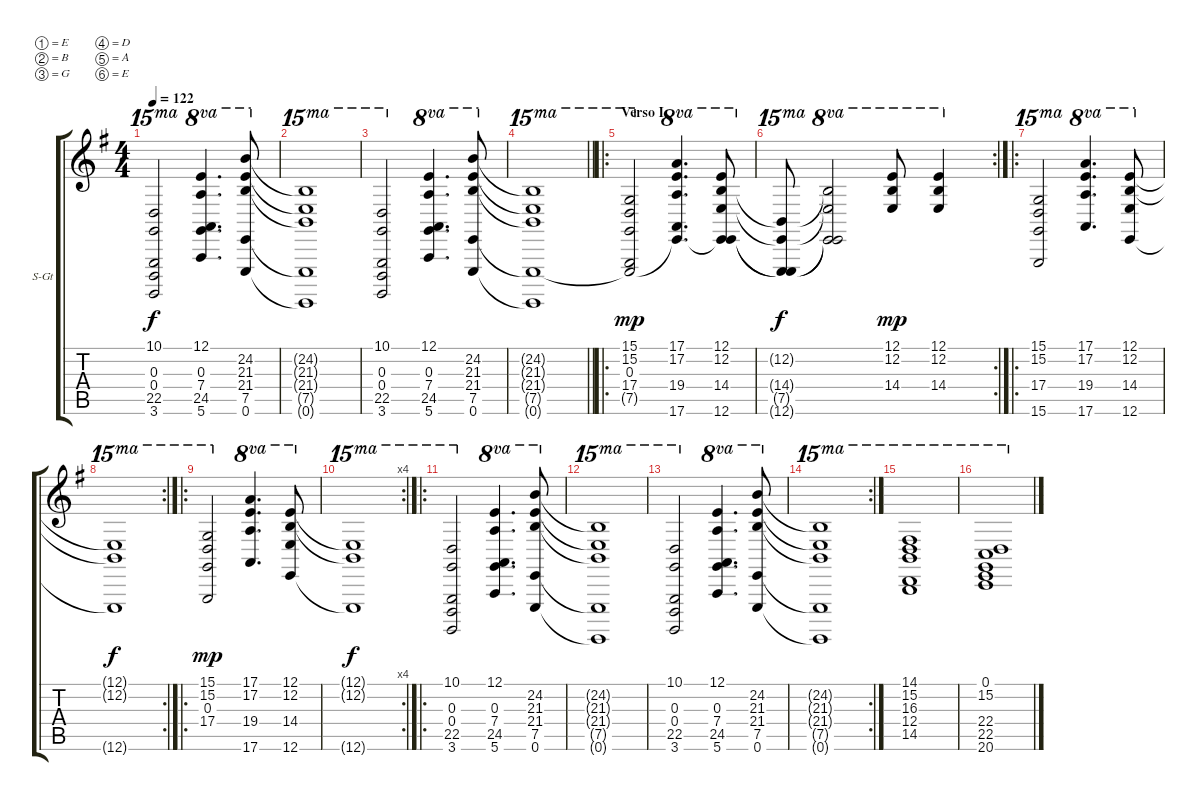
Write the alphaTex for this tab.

\bracketExtendMode groupsimilarinstruments
\firstSystemTrackNameOrientation horizontal
\otherSystemsTrackNameOrientation horizontal
\track ("Piano" "S-Gt") {instrument acousticgrandpiano}
\staff {score tabs}
\tuning (E3 B2 G2 D2 A1 E1)
\displaytranspose 12
\ts (4 4)
\tempo 122
\clef g2
\ks g
(10.1 0.3 0.4 22.5 3.6).2{ot 15ma dy f} (12.1 0.3 7.4 24.5 5.6).4{d ot 8va} (24.2 21.3 21.4 7.5 0.6).8{ot 8va} |
(24.2{t} 21.3{t} 21.4{t} 7.5{t} 0.6{t}).1{ot 15ma} |
(10.1 0.3 0.4 22.5 3.6).2{ot 15ma} (12.1 0.3 7.4 24.5 5.6).4{d ot 8va} (24.2 21.3 21.4 7.5 0.6).8{ot 8va} |
\barLineRight lightlight
(24.2{t} 21.3{t} 21.4{t} 7.5{t} 0.6{t}).1{ot 15ma} |
\ro
\section ("" "Verso I")
(15.1 15.2 0.3 17.4 7.5{t}).2{ot 15ma dy mp} (17.1 17.2 19.4 17.6 7.5{t}).4{d ot 8va} (12.1 12.2 14.4 12.6 7.5{t}).8{ot 8va} |
\rc 2
(12.2{t} 14.4{t} 7.5{t} 12.6{t}).8{ot 15ma dy f} (12.2{t} 14.4{t} 7.5{t} 12.6{t}).2{ot 8va} (12.1 12.2 14.4).8{ot 8va dy mp} (12.1 12.2 14.4).4{ot 8va} |
\ro
(15.1 15.2 17.4 15.6).2{ot 15ma} (17.1 17.2 19.4 17.6).4{d ot 8va} (12.1 12.2 14.4 12.6).8{ot 8va} |
\rc 2
(12.1{t} 12.2{t} 12.6{t}).1{ot 15ma dy f} |
\ro
(15.1 15.2 0.3 17.4).2{ot 15ma dy mp} (17.1 17.2 19.4 17.6).4{d ot 8va} (12.1 12.2 14.4 12.6).8{ot 8va} |
\rc 4
(12.1{t} 12.2{t} 12.6{t}).1{ot 15ma dy f} |
\ro
(10.1 0.3 0.4 22.5 3.6).2{ot 15ma} (12.1 0.3 7.4 24.5 5.6).4{d ot 8va} (24.2 21.3 21.4 7.5 0.6).8{ot 8va} |
(24.2{t} 21.3{t} 21.4{t} 7.5{t} 0.6{t}).1{ot 15ma} |
(10.1 0.3 0.4 22.5 3.6).2{ot 15ma} (12.1 0.3 7.4 24.5 5.6).4{d ot 8va} (24.2 21.3 21.4 7.5 0.6).8{ot 8va} |
\rc 2
(24.2{t} 21.3{t} 21.4{t} 7.5{t} 0.6{t}).1{ot 15ma} |
(14.1 15.2 16.3 12.4 14.5).1{ot 15ma} |
(0.1 15.2 22.4 22.5 20.6).1{ot 15ma}
